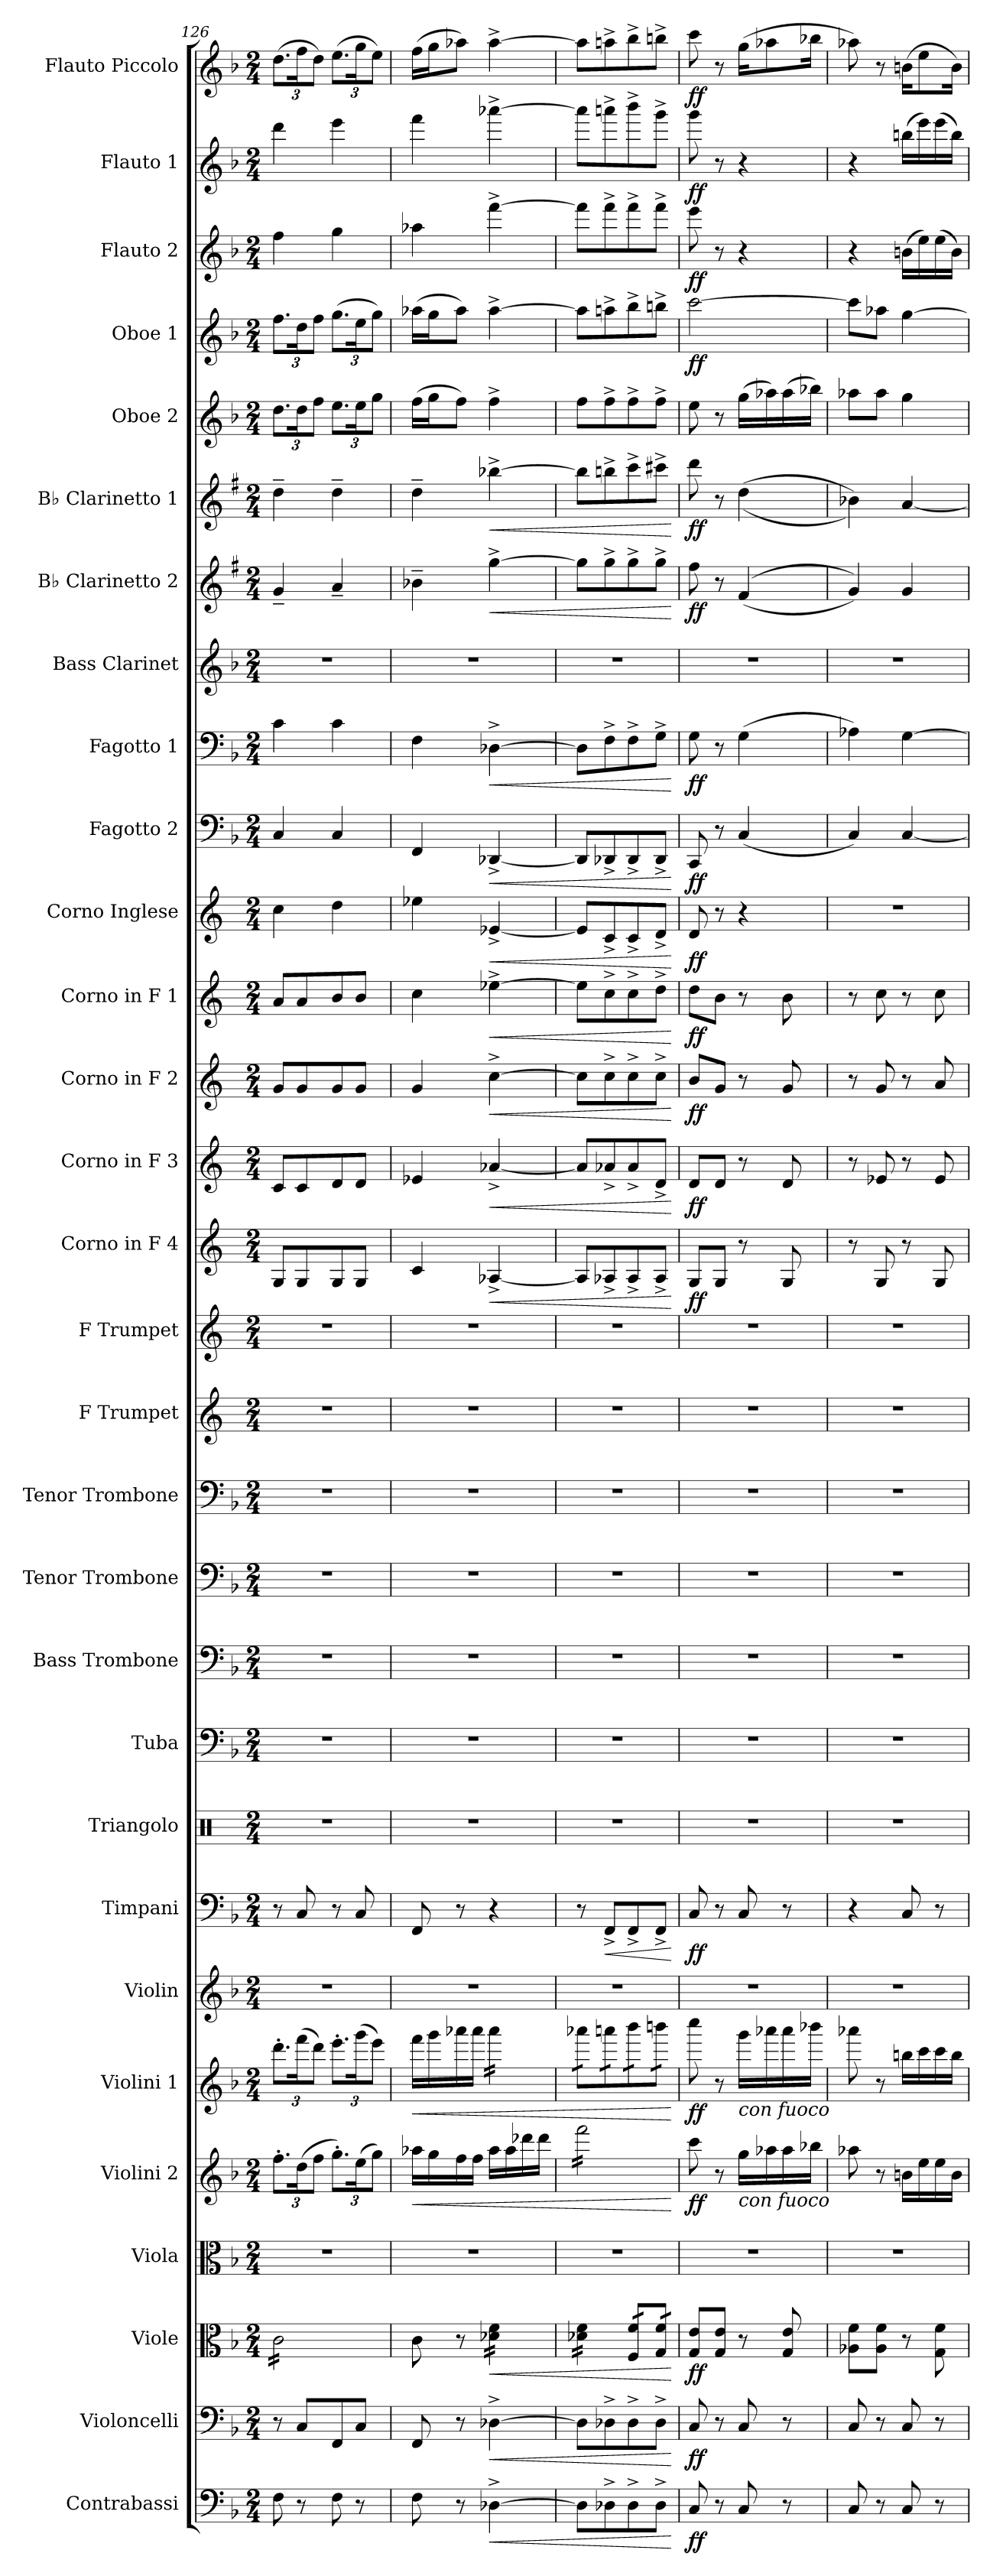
**kern	**dynam	**kern	**dynam	**kern	**dynam	**kern	**kern	**dynam	**kern	**dynam	**kern	**kern	**dynam	**kern	**kern	**kern	**kern	**kern	**kern	**kern	**kern	**dynam	**kern	**dynam	**kern	**dynam	**kern	**dynam	**kern	**dynam	**kern	**dynam	**kern	**dynam	**kern	**kern	**dynam	**kern	**dynam	**kern	**kern	**dynam	**kern	**dynam	**kern	**dynam	**kern	**dynam
*part30	*part30	*part29	*part29	*part28	*part28	*part27	*part26	*part26	*part25	*part25	*part24	*part23	*part23	*part22	*part21	*part20	*part19	*part18	*part17	*part16	*part15	*part15	*part14	*part14	*part13	*part13	*part12	*part12	*part11	*part11	*part10	*part10	*part9	*part9	*part8	*part7	*part7	*part6	*part6	*part5	*part4	*part4	*part3	*part3	*part2	*part2	*part1	*part1
*staff30	*staff30	*staff29	*staff29	*staff28	*staff28	*staff27	*staff26	*staff26	*staff25	*staff25	*staff24	*staff23	*staff23	*staff22	*staff21	*staff20	*staff19	*staff18	*staff17	*staff16	*staff15	*staff15	*staff14	*staff14	*staff13	*staff13	*staff12	*staff12	*staff11	*staff11	*staff10	*staff10	*staff9	*staff9	*staff8	*staff7	*staff7	*staff6	*staff6	*staff5	*staff4	*staff4	*staff3	*staff3	*staff2	*staff2	*staff1	*staff1
*I"Contrabassi	*	*I"Violoncelli	*	*I"Viole	*	*I"Viola	*I"Violini 2	*	*I"Violini  1	*	*I"Violin	*I"Timpani	*	*I"Triangolo	*I"Tuba	*I"Bass Trombone	*I"Tenor Trombone	*I"Tenor Trombone	*I"F Trumpet	*I"F Trumpet	*I"Corno in F 4	*	*I"Corno in F 3	*	*I"Corno in F 2	*	*I"Corno in F 1	*	*I"Corno Inglese	*	*I"Fagotto 2	*	*I"Fagotto 1	*	*I"Bass Clarinet	*I"B♭ Clarinetto 2	*	*I"B♭ Clarinetto 1	*	*I"Oboe 2	*I"Oboe 1	*	*I"Flauto 2	*	*I"Flauto 1	*	*I"Flauto Piccolo	*
*I'Cb.	*	*I'Vc.	*	*I'Vle.	*	*I'Vla.	*I'Vln. 2	*	*I'Vln. 1	*	*I'Vln.	*I'Timp.	*	*I'Trg.	*I'Tba.	*I'B. Tbn.	*I'T. Tbn.	*I'T. Tbn.	*I'F Tpt.	*I'F Tpt.	*I'Corno 4	*	*I'Corno 3	*	*I'Corno 2	*	*I'Corno 1	*	*I'Cor.I.	*	*I'Fag. 2	*	*I'Fag. 1	*	*I'B. Cl.	*I'Cl. 2	*	*I'Cl. 1	*	*I'Ob. 2	*I'Ob. 1	*	*I'Fl. 2	*	*I'Fl. 1	*	*I'Fl. picc.	*
*clefF4	*	*clefF4	*	*clefC3	*	*clefC3	*clefG2	*	*clefG2	*	*clefG2	*clefF4	*	*clefX	*clefF4	*clefF4	*clefF4	*clefF4	*clefG2	*clefG2	*clefG2	*	*clefG2	*	*clefG2	*	*clefG2	*	*clefG2	*	*clefF4	*	*clefF4	*	*clefG2	*clefG2	*	*clefG2	*	*clefG2	*clefG2	*	*clefG2	*	*clefG2	*	*clefG2	*
*ITrd7c12	*	*	*	*	*	*	*	*	*	*	*	*	*	*	*	*	*	*	*ITrd-3c-5	*ITrd-3c-5	*ITrd4c7	*	*ITrd4c7	*	*ITrd4c7	*	*ITrd4c7	*	*ITrd4c7	*	*	*	*	*	*ITrd8c14	*ITrd1c2	*	*ITrd1c2	*	*	*	*	*	*	*	*	*ITrd-7c-12	*
*k[b-]	*	*k[b-]	*	*k[b-]	*	*k[b-]	*k[b-]	*	*k[b-]	*	*k[b-]	*k[b-]	*	*k[]	*k[b-]	*k[b-]	*k[b-]	*k[b-]	*k[b-]	*k[b-]	*k[b-]	*	*k[b-]	*	*k[b-]	*	*k[b-]	*	*k[b-]	*	*k[b-]	*	*k[b-]	*	*k[b-]	*k[b-]	*	*k[b-]	*	*k[b-]	*k[b-]	*	*k[b-]	*	*k[b-]	*	*k[b-]	*
*M2/4	*	*M2/4	*	*M2/4	*	*M2/4	*M2/4	*	*M2/4	*	*M2/4	*M2/4	*	*M2/4	*M2/4	*M2/4	*M2/4	*M2/4	*M2/4	*M2/4	*M2/4	*	*M2/4	*	*M2/4	*	*M2/4	*	*M2/4	*	*M2/4	*	*M2/4	*	*M2/4	*M2/4	*	*M2/4	*	*M2/4	*M2/4	*	*M2/4	*	*M2/4	*	*M2/4	*
*	*	*	*	*	*	*	*Xbrackettup	*	*Xbrackettup	*	*	*	*	*	*	*	*	*	*	*	*	*	*	*	*	*	*	*	*	*	*	*	*	*	*	*	*	*	*	*Xbrackettup	*Xbrackettup	*	*	*	*	*	*	*
=126	=126	=126	=126	=126	=126	=126	=126	=126	=126	=126	=126	=126	=126	=126	=126	=126	=126	=126	=126	=126	=126	=126	=126	=126	=126	=126	=126	=126	=126	=126	=126	=126	=126	=126	=126	=126	=126	=126	=126	=126	=126	=126	=126	=126	=126	=126	=126	=126
*	*	*	*	*tremolo	*	*	*	*	*	*	*	*	*	*	*	*	*	*	*	*	*	*	*	*	*	*	*	*	*	*	*	*	*	*	*	*	*	*	*	*	*	*	*	*	*	*	*	*
8FF\	.	8r	.	16c\LL	.	2r	12.ff'\L	.	12.ddd'\L	.	2r	8r	.	2r	2r	2r	2r	2r	2r	2r	8C/L	.	8F/L	.	8c/L	.	8d/L	.	4f\	.	4C/	.	4c\	.	2r	4f~/	.	4cc~\	.	12.dd\L	12.ff\L	.	4ff\	.	4ddd\	.	(12.ddd\L	.
.	.	.	.	16c\	.	.	.	.	.	.	.	.	.	.	.	.	.	.	.	.	.	.	.	.	.	.	.	.	.	.	.	.	.	.	.	.	.	.	.	.	.	.	.	.	.	.	.	.
8r	.	8C/L	.	16c\	.	.	(24dd\K	.	(24fff\K	.	.	8C/	.	.	.	.	.	.	.	.	8C/	.	8F/	.	8c/	.	8d/	.	.	.	.	.	.	.	.	.	.	.	.	24dd\K	24dd\K	.	.	.	.	.	24fff\K	.
.	.	.	.	.	.	.	12ff\J	.	12ddd\J)	.	.	.	.	.	.	.	.	.	.	.	.	.	.	.	.	.	.	.	.	.	.	.	.	.	.	.	.	.	.	12ff\J	12ff\J	.	.	.	.	.	12ddd\J)	.
.	.	.	.	16c\	.	.	.	.	.	.	.	.	.	.	.	.	.	.	.	.	.	.	.	.	.	.	.	.	.	.	.	.	.	.	.	.	.	.	.	.	.	.	.	.	.	.	.	.
8FF\	.	8FF/	.	16c\	.	.	12.gg'\L)	.	12.eee'\L	.	.	8r	.	.	.	.	.	.	.	.	8C/	.	8G/	.	8c/	.	8e/	.	4g\	.	4C/	.	4c\	.	.	4g~/	.	4cc~\	.	12.ee\L	(12.gg\L	.	4gg\	.	4eee\	.	(12.eee\L	.
.	.	.	.	16c\	.	.	.	.	.	.	.	.	.	.	.	.	.	.	.	.	.	.	.	.	.	.	.	.	.	.	.	.	.	.	.	.	.	.	.	.	.	.	.	.	.	.	.	.
8r	.	8C/J	.	16c\	.	.	(24ee\K	.	(24ggg\K	.	.	8C/	.	.	.	.	.	.	.	.	8C/J	.	8G/J	.	8c/J	.	8e/J	.	.	.	.	.	.	.	.	.	.	.	.	24ee\K	24ee\K	.	.	.	.	.	24ggg\K	.
.	.	.	.	.	.	.	12gg\J)	.	12eee\J)	.	.	.	.	.	.	.	.	.	.	.	.	.	.	.	.	.	.	.	.	.	.	.	.	.	.	.	.	.	.	12gg\J	12gg\J)	.	.	.	.	.	12eee\J)	.
.	.	.	.	16c\JJ	.	.	.	.	.	.	.	.	.	.	.	.	.	.	.	.	.	.	.	.	.	.	.	.	.	.	.	.	.	.	.	.	.	.	.	.	.	.	.	.	.	.	.	.
*	*	*	*	*Xtremolo	*	*	*	*	*	*	*	*	*	*	*	*	*	*	*	*	*	*	*	*	*	*	*	*	*	*	*	*	*	*	*	*	*	*	*	*	*	*	*	*	*	*	*	*
!!LO:PB:g=z
=127	=127	=127	=127	=127	=127	=127	=127	=127	=127	=127	=127	=127	=127	=127	=127	=127	=127	=127	=127	=127	=127	=127	=127	=127	=127	=127	=127	=127	=127	=127	=127	=127	=127	=127	=127	=127	=127	=127	=127	=127	=127	=127	=127	=127	=127	=127	=127	=127
!	!	!	!	!	!	!	!	!LO:HP:b	!	!LO:HP:b	!	!	!	!	!	!	!	!	!	!	!	!	!	!	!	!	!	!	!	!	!	!	!	!	!	!	!	!	!	!	!	!	!	!	!	!	!	!
8FF\	.	8FF/	.	8c\	.	2r	16aa-X\LL	<	16fff\LL	<	2r	8FF/	.	2r	2r	2r	2r	2r	2r	2r	4F/	.	4A-X/	.	4c/	.	4f\	.	4a-X\	.	4FF/	.	4F\	.	2r	4a-X~\	.	4cc~\	.	(16ff\LL	(16aa-X\LL	.	4aa-X\	.	4fff\	.	(16fff\LL	.
.	.	.	.	.	.	.	16gg\	.	16ggg\	.	.	.	.	.	.	.	.	.	.	.	.	.	.	.	.	.	.	.	.	.	.	.	.	.	.	.	.	.	.	16gg\J	16gg\J	.	.	.	.	.	16ggg\J	.
8r	.	8r	.	8r	.	.	16ff\	.	16aaa-X\	.	.	8r	.	.	.	.	.	.	.	.	.	.	.	.	.	.	.	.	.	.	.	.	.	.	.	.	.	.	.	8ff\J)	8aa-\J)	.	.	.	.	.	8aaa-X\J)	.
.	.	.	.	.	.	.	16ff\JJ	.	16aaa-\JJ	.	.	.	.	.	.	.	.	.	.	.	.	.	.	.	.	.	.	.	.	.	.	.	.	.	.	.	.	.	.	.	.	.	.	.	.	.	.	.
!	!LO:HP:b	!	!LO:HP:b	!	!LO:HP:b	!	!	!	!	!	!	!	!	!	!	!	!	!	!	!	!	!LO:HP:b	!	!LO:HP:b	!	!LO:HP:b	!	!LO:HP:b	!	!LO:HP:b	!	!LO:HP:b	!	!LO:HP:b	!	!	!LO:HP:b	!	!LO:HP:b	!	!	!	!	!	!	!	!	!
*	*	*	*	*tremolo	*	*	*	*	*	*	*	*	*	*	*	*	*	*	*	*	*	*	*	*	*	*	*	*	*	*	*	*	*	*	*	*	*	*	*	*	*	*	*	*	*	*	*	*
*	*	*	*	*	*	*	*	*	*tremolo	*	*	*	*	*	*	*	*	*	*	*	*	*	*	*	*	*	*	*	*	*	*	*	*	*	*	*	*	*	*	*	*	*	*	*	*	*	*	*
[4DD-X^\	<	[4D-X^\	<	16d-X\ 16f\LL	<	.	16aa-\LL	.	16aaa-\LL	.	.	4r	.	.	.	.	.	.	.	.	[4D-X^/	<	[4d-X^/	<	[4f^\	<	[>4a-X^\	<	[4A-X^/	<	[4DD-X^/	<	[4D-X^\	<	.	[4ff^\	<	[4aa-X^\	<	4ff^\	[>4aa-^\	.	[4fff^\	.	[4aaa-X^\	.	[4aaa-^\	.
.	.	.	.	16d-X\ 16f\	.	.	16aa-\	.	16aaa-\	.	.	.	.	.	.	.	.	.	.	.	.	.	.	.	.	.	.	.	.	.	.	.	.	.	.	.	.	.	.	.	.	.	.	.	.	.	.	.
.	.	.	.	16d-X\ 16f\	.	.	16ddd-X\	.	16aaa-\	.	.	.	.	.	.	.	.	.	.	.	.	.	.	.	.	.	.	.	.	.	.	.	.	.	.	.	.	.	.	.	.	.	.	.	.	.	.	.
.	.	.	.	16d-X\ 16f\JJ	.	.	16ddd-\JJ	.	16aaa-\JJ	.	.	.	.	.	.	.	.	.	.	.	.	.	.	.	.	.	.	.	.	.	.	.	.	.	.	.	.	.	.	.	.	.	.	.	.	.	.	.
=128	=128	=128	=128	=128	=128	=128	=128	=128	=128	=128	=128	=128	=128	=128	=128	=128	=128	=128	=128	=128	=128	=128	=128	=128	=128	=128	=128	=128	=128	=128	=128	=128	=128	=128	=128	=128	=128	=128	=128	=128	=128	=128	=128	=128	=128	=128	=128	=128
*	*	*	*	*	*	*	*tremolo	*	*	*	*	*	*	*	*	*	*	*	*	*	*	*	*	*	*	*	*	*	*	*	*	*	*	*	*	*	*	*	*	*	*	*	*	*	*	*	*	*
8DD-\L]	.	8D-\L]	.	16d-X\ 16f\LL	.	2r	16fff\LL	.	16aaa-X\LL	.	2r	8r	.	2r	2r	2r	2r	2r	2r	2r	8D-/L]	.	8d-/L]	.	8f\L]	.	8a-\L]	.	8A-/L]	.	8DD-/L]	.	8D-\L]	.	2r	8ff\L]	.	8aa-\L]	.	8ff\L	8aa-\L]	.	8fff\L]	.	8aaa-\L]	.	8aaa-\L]	.
.	.	.	.	16d-X\ 16f\	.	.	16fff\	.	16aaa-X\	.	.	.	.	.	.	.	.	.	.	.	.	.	.	.	.	.	.	.	.	.	.	.	.	.	.	.	.	.	.	.	.	.	.	.	.	.	.	.
!	!	!	!	!	!	!	!	!	!	!	!	!	!LO:HP:b	!	!	!	!	!	!	!	!	!	!	!	!	!	!	!	!	!	!	!	!	!	!	!	!	!	!	!	!	!	!	!	!	!	!	!
8DD-X^\	.	8D-X^\	.	16d-X\ 16f\	.	.	16fff\	.	16aaan\	.	.	8FF^/L	<	.	.	.	.	.	.	.	8D-X^/	.	8d-X^/	.	8f^\	.	8f^\	.	8F^/	.	8DD-X^/	.	8F^\	.	.	8ff^\	.	8aan^\	.	8ff^\	8aan^\	.	8fff^\	.	8aaan^\	.	8aaan^\	.
.	.	.	.	16d-X\ 16f\JJ	.	.	16fff\	.	16aaan\	.	.	.	.	.	.	.	.	.	.	.	.	.	.	.	.	.	.	.	.	.	.	.	.	.	.	.	.	.	.	.	.	.	.	.	.	.	.	.
8DD-^\	.	8D-^\	.	16F/ 16f/LL	.	.	16fff\	.	16bbb-\	.	.	8FF^/	.	.	.	.	.	.	.	.	8D-^/	.	8d-^/	.	8f^\	.	8f^\	.	8F^/	.	8DD-^/	.	8F^\	.	.	8ff^\	.	8bb-^\	.	8ff^\	8bb-^\	.	8fff^\	.	8bbb-^\	.	8bbb-^\	.
.	.	.	.	16F/ 16f/	.	.	16fff\	.	16bbb-\	.	.	.	.	.	.	.	.	.	.	.	.	.	.	.	.	.	.	.	.	.	.	.	.	.	.	.	.	.	.	.	.	.	.	.	.	.	.	.
8DD-^\J	.	8D-^\J	.	16G/ 16f/	.	.	16fff\	.	16bbbn\	.	.	8FF^/J	.	.	.	.	.	.	.	.	8D-^/J	.	8G^/J	.	8f^\J	.	8g^\J	.	8G^/J	.	8DD-^/J	.	8G^\J	.	.	8ff^\J	.	8bbn^\J	.	8ff^\J	8bbn^\J	.	8fff^\J	.	8ggg^\J	.	8bbbn^\J	.
.	.	.	.	16G/ 16f/JJ	.	.	16fff\JJ	.	16bbbn\JJ	.	.	.	.	.	.	.	.	.	.	.	.	.	.	.	.	.	.	.	.	.	.	.	.	.	.	.	.	.	.	.	.	.	.	.	.	.	.	.
*	*	*	*	*	*	*	*	*	*Xtremolo	*	*	*	*	*	*	*	*	*	*	*	*	*	*	*	*	*	*	*	*	*	*	*	*	*	*	*	*	*	*	*	*	*	*	*	*	*	*	*
*	*	*	*	*	*	*	*Xtremolo	*	*	*	*	*	*	*	*	*	*	*	*	*	*	*	*	*	*	*	*	*	*	*	*	*	*	*	*	*	*	*	*	*	*	*	*	*	*	*	*	*
*	*	*	*	*Xtremolo	*	*	*	*	*	*	*	*	*	*	*	*	*	*	*	*	*	*	*	*	*	*	*	*	*	*	*	*	*	*	*	*	*	*	*	*	*	*	*	*	*	*	*	*
.	[	.	[	.	[	.	.	[	.	[	.	.	[	.	.	.	.	.	.	.	.	[	.	[	.	[	.	[	.	[	.	[	.	[	.	.	[	.	[	.	.	.	.	.	.	.	.	.
=129	=129	=129	=129	=129	=129	=129	=129	=129	=129	=129	=129	=129	=129	=129	=129	=129	=129	=129	=129	=129	=129	=129	=129	=129	=129	=129	=129	=129	=129	=129	=129	=129	=129	=129	=129	=129	=129	=129	=129	=129	=129	=129	=129	=129	=129	=129	=129	=129
!	!LO:DY:b	!	!LO:DY:b	!	!LO:DY:b	!	!	!LO:DY:b	!	!LO:DY:b	!	!	!LO:DY:b	!	!	!	!	!	!	!	!	!LO:DY:b	!	!LO:DY:b	!	!LO:DY:b	!	!LO:DY:b	!	!LO:DY:b	!	!LO:DY:b	!	!LO:DY:b	!	!	!LO:DY:b	!	!LO:DY:b	!	!	!LO:DY:b	!	!LO:DY:b	!	!LO:DY:b	!	!LO:DY:b
8CC/	ff	8C/	ff	8G/ 8e/L	ff	2r	8ccc\	ff	8cccc\	ff	2r	8C/	ff	2r	2r	2r	2r	2r	2r	2r	8C/L	ff	8G/L	ff	8e/L	ff	8g\L	ff	8G/	ff	8CC/	ff	8G\	ff	2r	8ee\	ff	8ccc\	ff	8ee\	[2ccc\	ff	8eee\	ff	8ggg\	ff	8cccc\	ff
8r	.	8r	.	8G/ 8e/J	.	.	8r	.	8r	.	.	8r	.	.	.	.	.	.	.	.	8C/J	.	8G/J	.	8c/J	.	8e\J	.	8r	.	8r	.	8r	.	.	8r	.	8r	.	8r	.	.	8r	.	8r	.	8r	.
!	!	!	!	!	!	!	!	!	!LO:TX:b:i:t=con fuoco	!	!	!	!	!	!	!	!	!	!	!	!	!	!	!	!	!	!	!	!	!	!	!	!	!	!	!	!	!	!	!	!	!	!	!	!	!	!	!
!	!	!	!	!	!	!	!LO:TX:b:i:t=con fuoco	!	!	!	!	!	!	!	!	!	!	!	!	!	!	!	!	!	!	!	!	!	!	!	!	!	!	!	!	!	!	!	!	!	!	!	!	!	!	!	!	!
8CC/	.	8C/	.	8r	.	.	16gg\LL	.	16ggg\LL	.	.	8C/	.	.	.	.	.	.	.	.	8r	.	8r	.	8r	.	8r	.	4r	.	(4C/	.	(4G\	.	.	(>(4e/	.	(>(4cc\	.	(16gg\LL	.	.	4r	.	4r	.	(16ggg\KL	.
.	.	.	.	.	.	.	16aa-X\	.	16aaa-X\	.	.	.	.	.	.	.	.	.	.	.	.	.	.	.	.	.	.	.	.	.	.	.	.	.	.	.	.	.	.	16aa-X\)	.	.	.	.	.	.	8aaa-X\	.
8r	.	8r	.	8G/ 8e/	.	.	16aa-\	.	16aaa-\	.	.	8r	.	.	.	.	.	.	.	.	8C/	.	8G/	.	8c/	.	8e\	.	.	.	.	.	.	.	.	.	.	.	.	(16aa-\	.	.	.	.	.	.	.	.
.	.	.	.	.	.	.	16bb-X\JJ	.	16bbb-X\JJ	.	.	.	.	.	.	.	.	.	.	.	.	.	.	.	.	.	.	.	.	.	.	.	.	.	.	.	.	.	.	16bb-X\JJ)	.	.	.	.	.	.	16bbb-X\Jk	.
=130	=130	=130	=130	=130	=130	=130	=130	=130	=130	=130	=130	=130	=130	=130	=130	=130	=130	=130	=130	=130	=130	=130	=130	=130	=130	=130	=130	=130	=130	=130	=130	=130	=130	=130	=130	=130	=130	=130	=130	=130	=130	=130	=130	=130	=130	=130	=130	=130
8CC/	.	8C/	.	8A-X\ 8f\L	.	2r	8aa-X\	.	8aaa-X\	.	2r	4r	.	2r	2r	2r	2r	2r	2r	2r	8r	.	8r	.	8r	.	8r	.	2r	.	4C/)	.	4A-X\)	.	2r	4f/))	.	4a-X\))	.	8aa-X\L	8ccc\L]	.	4r	.	4r	.	8aaa-X\)	.
8r	.	8r	.	8A-\ 8f\J	.	.	8r	.	8r	.	.	.	.	.	.	.	.	.	.	.	8C/	.	8A-X/	.	8c/	.	8f\	.	.	.	.	.	.	.	.	.	.	.	.	8aa-\J	8aa-X\J	.	.	.	.	.	8r	.
8CC/	.	8C/	.	8r	.	.	16bn\LL	.	16bbn\LL	.	.	8C/	.	.	.	.	.	.	.	.	8r	.	8r	.	8r	.	8r	.	.	.	[4C/	.	[4G\	.	.	4f/	.	[4g/	.	4gg\	[4gg\	.	(16bn\LL	.	(16bbn\LL	.	(16bbn\KL	.
.	.	.	.	.	.	.	16ee\	.	16ccc\	.	.	.	.	.	.	.	.	.	.	.	.	.	.	.	.	.	.	.	.	.	.	.	.	.	.	.	.	.	.	.	.	.	16ee\)	.	16eee\)	.	8eee\	.
8r	.	8r	.	8G\ 8f\	.	.	16ee\	.	16ccc\	.	.	8r	.	.	.	.	.	.	.	.	8C/	.	8A-/	.	8d/	.	8f\	.	.	.	.	.	.	.	.	.	.	.	.	.	.	.	(16ee\	.	(16eee\	.	.	.
.	.	.	.	.	.	.	16b\JJ	.	16bb\JJ	.	.	.	.	.	.	.	.	.	.	.	.	.	.	.	.	.	.	.	.	.	.	.	.	.	.	.	.	.	.	.	.	.	16b\JJ)	.	16bb\JJ)	.	16bb\Jk)	.
=	=	=	=	=	=	=	=	=	=	=	=	=	=	=	=	=	=	=	=	=	=	=	=	=	=	=	=	=	=	=	=	=	=	=	=	=	=	=	=	=	=	=	=	=	=	=	=	=
*-	*-	*-	*-	*-	*-	*-	*-	*-	*-	*-	*-	*-	*-	*-	*-	*-	*-	*-	*-	*-	*-	*-	*-	*-	*-	*-	*-	*-	*-	*-	*-	*-	*-	*-	*-	*-	*-	*-	*-	*-	*-	*-	*-	*-	*-	*-	*-	*-
